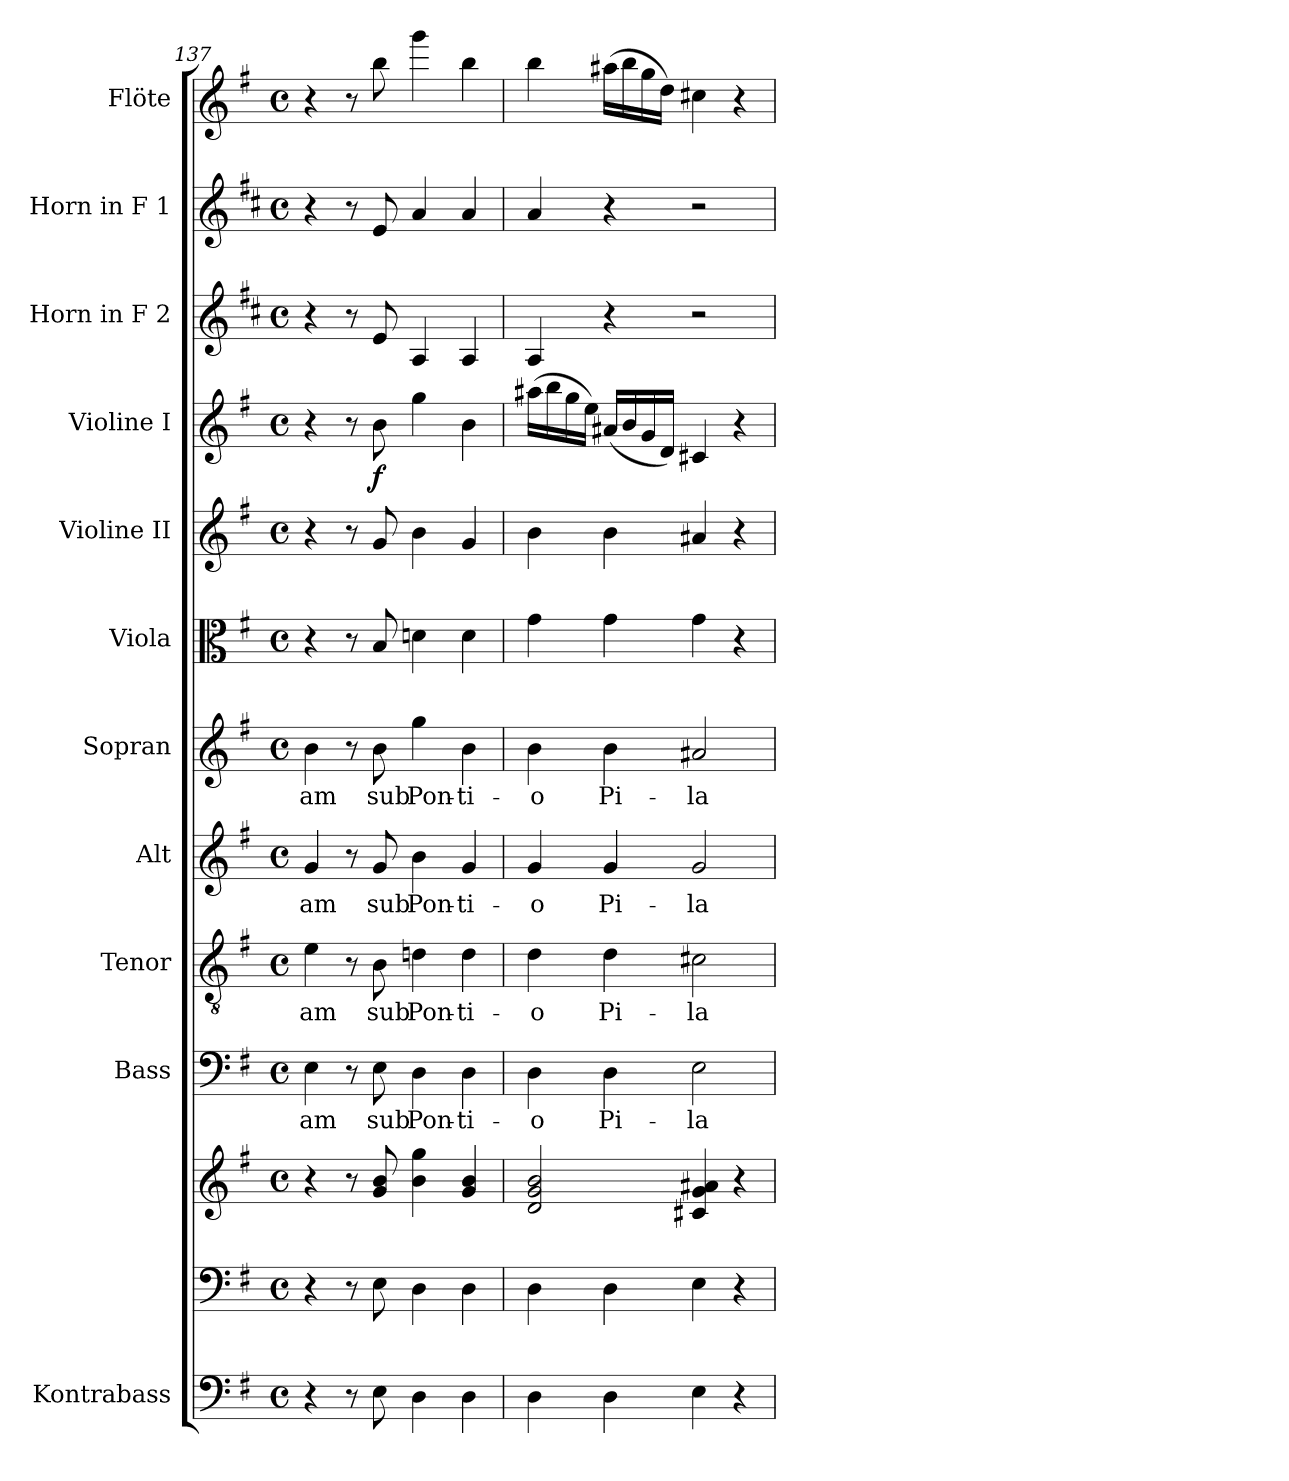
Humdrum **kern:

**kern	**kern	**kern	**kern	**text	**kern	**text	**kern	**text	**kern	**text	**kern	**kern	**kern	**dynam	**kern	**kern	**kern
*part12	*part11	*part11	*part10	*part10	*part9	*part9	*part8	*part8	*part7	*part7	*part6	*part5	*part4	*part4	*part3	*part2	*part1
*staff13	*staff12	*staff11	*staff10	*staff10	*staff9	*staff9	*staff8	*staff8	*staff7	*staff7	*staff6	*staff5	*staff4	*staff4	*staff3	*staff2	*staff1
*I"Kontrabass	*	*	*I"Bass	*	*I"Tenor	*	*I"Alt	*	*I"Sopran	*	*I"Viola	*I"Violine II	*I"Violine I	*	*I"Horn in F 2	*I"Horn in F 1	*I"Flöte
*I'Kb.	*	*	*I'B.	*	*I'T.	*	*I'A.	*	*I'S.	*	*I'Vla.	*I'Vl. II	*I'Vl. I	*	*	*	*I'Fl.
*clefF4	*clefF4	*clefG2	*clefF4	*	*clefGv2	*	*clefG2	*	*clefG2	*	*clefC3	*clefG2	*clefG2	*	*clefG2	*clefG2	*clefG2
*ITrd7c12	*	*	*	*	*	*	*	*	*	*	*	*	*	*	*ITrd4c7	*ITrd4c7	*
*k[f#]	*k[f#]	*k[f#]	*k[f#]	*	*k[f#]	*	*k[f#]	*	*k[f#]	*	*k[f#]	*k[f#]	*k[f#]	*	*k[f#]	*k[f#]	*k[f#]
*G:	*G:	*G:	*G:	*	*G:	*	*G:	*	*G:	*	*G:	*G:	*G:	*	*G:	*G:	*G:
*M4/4	*M4/4	*M4/4	*M4/4	*	*M4/4	*	*M4/4	*	*M4/4	*	*M4/4	*M4/4	*M4/4	*	*M4/4	*M4/4	*M4/4
*met(c)	*met(c)	*met(c)	*met(c)	*	*met(c)	*	*met(c)	*	*met(c)	*	*met(c)	*met(c)	*met(c)	*	*met(c)	*met(c)	*met(c)
=137	=137	=137	=137	=137	=137	=137	=137	=137	=137	=137	=137	=137	=137	=137	=137	=137	=137
!	!	!	!	!LO:LY:b	!	!LO:LY:b	!	!LO:LY:b	!	!LO:LY:b	!	!	!	!	!	!	!
4r	4r	4r	4E\	-am	4e\	-am	4g/	-am	4b\	-am	4r	4r	4r	.	4r	4r	4r
8r	8r	8r	8r	.	8r	.	8r	.	8r	.	8r	8r	8r	.	8r	8r	8r
!	!	!	!	!LO:LY:b	!	!LO:LY:b	!	!LO:LY:b	!	!LO:LY:b	!	!	!	!LO:DY:b	!	!	!
8EE\	8E\	8g/ 8b/	8E\	sub	8B\	sub	8g/	sub	8b\	sub	8B/	8g/	8b\	f	8A/	8A/	8bb\
!	!	!	!	!LO:LY:b	!	!LO:LY:b	!	!LO:LY:b	!	!LO:LY:b	!	!	!	!	!	!	!
4DD\	4D\	4b\ 4gg\	4D\	Pon-	4dn\	Pon-	4b\	Pon-	4gg\	Pon-	4dn\	4b\	4gg\	.	4D/	4d/	4ggg\
!	!	!	!	!LO:LY:b	!	!LO:LY:b	!	!LO:LY:b	!	!LO:LY:b	!	!	!	!	!	!	!
4DD\	4D\	4g/ 4b/	4D\	-ti-	4d\	-ti-	4g/	-ti-	4b\	-ti-	4d\	4g/	4b\	.	4D/	4d/	4bb\
!!LO:PB:g=z
=138	=138	=138	=138	=138	=138	=138	=138	=138	=138	=138	=138	=138	=138	=138	=138	=138	=138
!	!	!	!	!LO:LY:b	!	!LO:LY:b	!	!LO:LY:b	!	!LO:LY:b	!	!	!	!	!	!	!
4DD\	4D\	2d/ 2g/ 2b/	4D\	-o	4d\	-o	4g/	-o	4b\	-o	4g\	4b\	(>16aa#X\LL	.	4D/	4d/	4bb\
.	.	.	.	.	.	.	.	.	.	.	.	.	16bb\	.	.	.	.
.	.	.	.	.	.	.	.	.	.	.	.	.	16gg\	.	.	.	.
.	.	.	.	.	.	.	.	.	.	.	.	.	16ee\JJ)	.	.	.	.
!	!	!	!	!LO:LY:b	!	!LO:LY:b	!	!LO:LY:b	!	!LO:LY:b	!	!	!	!	!	!	!
4DD\	4D\	.	4D\	Pi-	4d\	Pi-	4g/	Pi-	4b\	Pi-	4g\	4b\	(<16a#X/LL	.	4r	4r	(>16aa#X\LL
.	.	.	.	.	.	.	.	.	.	.	.	.	16b/	.	.	.	16bb\
.	.	.	.	.	.	.	.	.	.	.	.	.	16g/	.	.	.	16gg\
.	.	.	.	.	.	.	.	.	.	.	.	.	16d/JJ)	.	.	.	16dd\JJ)
!	!	!	!	!LO:LY:b	!	!LO:LY:b	!	!LO:LY:b	!	!LO:LY:b	!	!	!	!	!	!	!
4EE\	4E\	4c#X/ 4g/ 4a#X/	2E\	-la-	2c#X\	-la-	2g/	-la-	2a#X/	-la-	4g\	4a#X/	4c#X/	.	2r	2r	4cc#X\
4r	4r	4r	.	.	.	.	.	.	.	.	4r	4r	4r	.	.	.	4r
=	=	=	=	=	=	=	=	=	=	=	=	=	=	=	=	=	=
*-	*-	*-	*-	*-	*-	*-	*-	*-	*-	*-	*-	*-	*-	*-	*-	*-	*-
